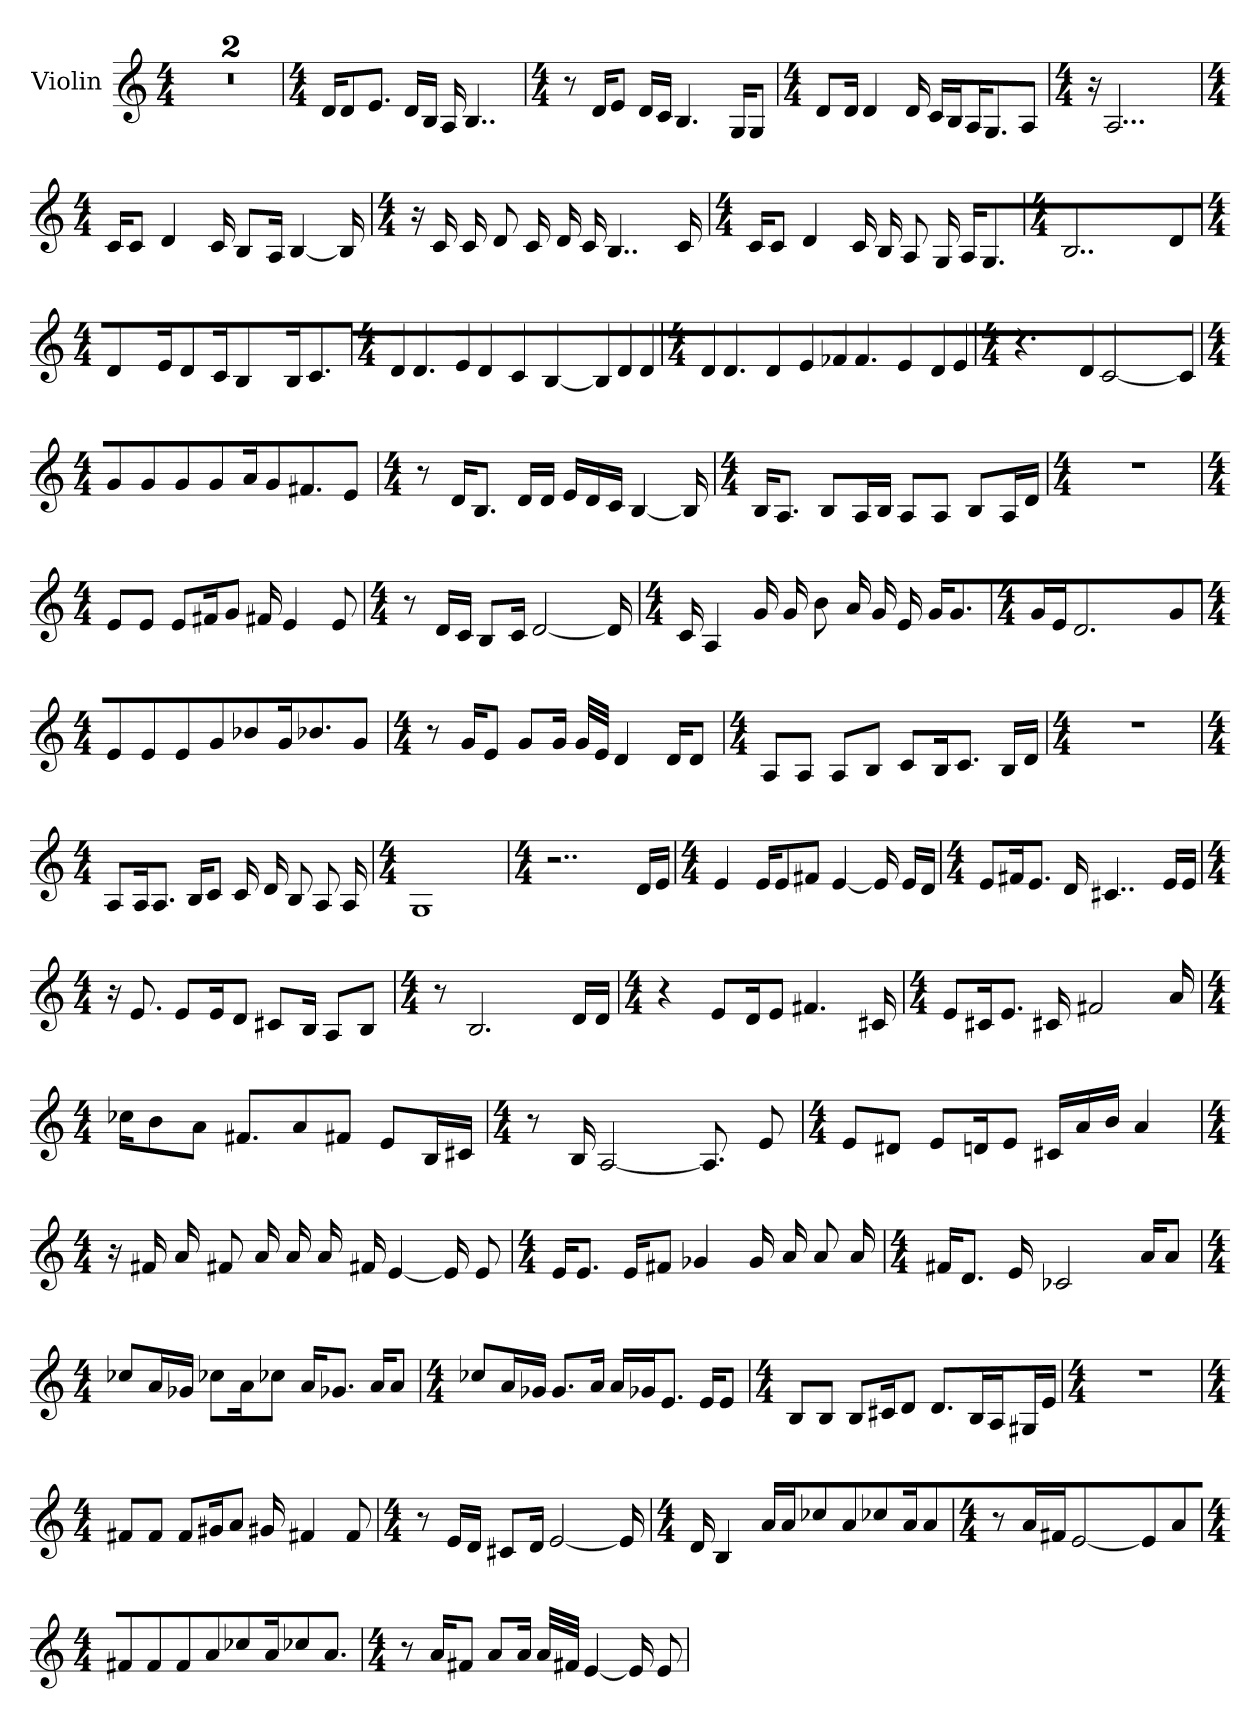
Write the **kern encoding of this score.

**kern
*part1
*staff1
*I"Violin
*I'Vln
*M4/4
=
1r
=
*M4/4
1r
=
*M4/4
16dKL
8d
8.eJ
16dLL
16BJJ
16A
4..B
=
*M4/4
8r
16dKL
8eJ
16dLL
16cJJ
4.B
16GKL
8GJ
=
*M4/4
8dL
16dJk
4d
16d
16cLL
16BJ
16AL
8.GJ
8AJ
=
*M4/4
16r
2...A
=
*M4/4
16cKL
8cJ
4d
16c
8BL
16AJk
[4B
16B]
=
*M4/4
16r
16cLL
16c
8dJ
16cLL
16d
16cJJ
4..B
16c
=
*M4/4
16cKL
8cJ
4d
16c
16BLL
8A
16GJk
16ALL
8.GJ
=
*M4/4
2..B
8d
=
*M4/4
4d
16eKL
8d
16cJk
4B
16BKL
8.cJ
=
*M4/4
16dKL
8.dJ
16eKL
8d
8cJ
[4B
16B]
16dLL
16dJJ
=
*M4/4
16dKL
8.dJ
8dL
8eJ
16f-XKL
8.f-J
8eL
16dL
16eJJ
=
*M4/4
4.r
16d
[2c
16c]
=
*M4/4
8gL
8gJ
8gL
8gJ
16aKL
8g
8.f#XJ
8eJ
=
*M4/4
8r
16dKL
8.BJ
16dLL
16dJJ
16eLL
16d
16cJJ
[4B
16B]
=
*M4/4
16BKL
8.AJ
8BL
16AL
16BJJ
8AL
8AJ
8BL
16AL
16dJJ
=
*M4/4
1r
=
*M4/4
8eL
8eJ
8eL
16f#XK
8gJ
16f#X
4e
8e
=
*M4/4
8r
16dLL
16cJJ
8BL
16cJk
[2d
16d]
=
*M4/4
16c
4A
16gLL
16g
8bJ
16aLL
16g
16eJJ
16gLL
8.gJ
=
*M4/4
16gLL
16eJJ
2.d
8g
=
*M4/4
8eL
8eJ
8eL
8gJ
8b-XL
16gK
8.b-XJ
8gJ
=
*M4/4
8r
16gKL
8eJ
8gL
16gJk
32gLLL
32eJJJ
4d
16dKL
8dJ
=
*M4/4
8AL
8AJ
8AL
8BJ
8cL
16BK
8.cJ
16BLL
16dJJ
=
*M4/4
1r
=
*M4/4
8AL
16AK
8.AJ
16BKL
8cJ
16cLL
16d
8BJ
8AL
16AJk
=
*M4/4
1G
=
*M4/4
2..r
16dLL
16eJJ
=
*M4/4
4e
16eKL
8e
8f#XJ
[4e
16e]
16eLL
16dJJ
=
*M4/4
8eL
16f#XK
8.eJ
16d
4..c#X
16eLL
16eJJ
=
*M4/4
16r
8.e
8eL
16eK
8dJ
8c#XL
16BJk
8AL
8BJ
=
*M4/4
8r
2.B
16dLL
16dJJ
=
*M4/4
4r
8eL
16dK
8eJ
4.f#X
16c#X
=
*M4/4
8eL
16c#XK
8.eJ
16c#X
2f#X
16a
=
*M4/4
16cc-XKL
8b
8aJ
8.f#XL
8a
8f#XJ
8eL
16BL
16c#XJJ
=
*M4/4
8r
16B
[2A
8.A]
8e
=
*M4/4
8eL
8d#XJ
8eL
16dnK
8eJ
16c#XLL
16a
16bJJ
4a
=
*M4/4
16r
16f#XLL
16a
8f#XJ
16aLL
16a
16aJJ
16f#X
[4e
16e]
8e
=
*M4/4
16eKL
8.eJ
16eKL
8f#XJ
4g-X
16g-
16aLL
8a
16aJk
=
*M4/4
16f#XKL
8.dJ
16e
2c-X
16aKL
8aJ
=
*M4/4
8cc-XL
16aL
16g-XJJ
8cc-XL
16aK
8cc-XJ
16aKL
8.g-XJ
16aKL
8aJ
=
*M4/4
8cc-XL
16aL
16g-XJJ
8.g-L
16aJk
16aLL
16g-XJ
8.eJ
16eKL
8eJ
=
*M4/4
8BL
8BJ
8BL
16c#XK
8dJ
8.dL
16BL
16AJ
16G#XL
16eJJ
=
*M4/4
1r
=
*M4/4
8f#XL
8f#J
8f#L
16g#XK
8aJ
16g#X
4f#X
8f#
=
*M4/4
8r
16eLL
16dJJ
8c#XL
16dJk
[2e
16e]
=
*M4/4
16d
4B
16aLL
16a
8cc-XJ
8aL
8cc-XJ
16aKL
8aJ
=
*M4/4
8r
16aLL
16f#XJJ
[2e
8e]
8a
=
*M4/4
8f#XL
8f#J
8f#L
8aJ
8cc-XL
16aK
8cc-XJ
8.aJ
=
*M4/4
8r
16aKL
8f#XJ
8aL
16aJk
32aLLL
32f#XJJJ
[4e
16e]
8e
=
*-
